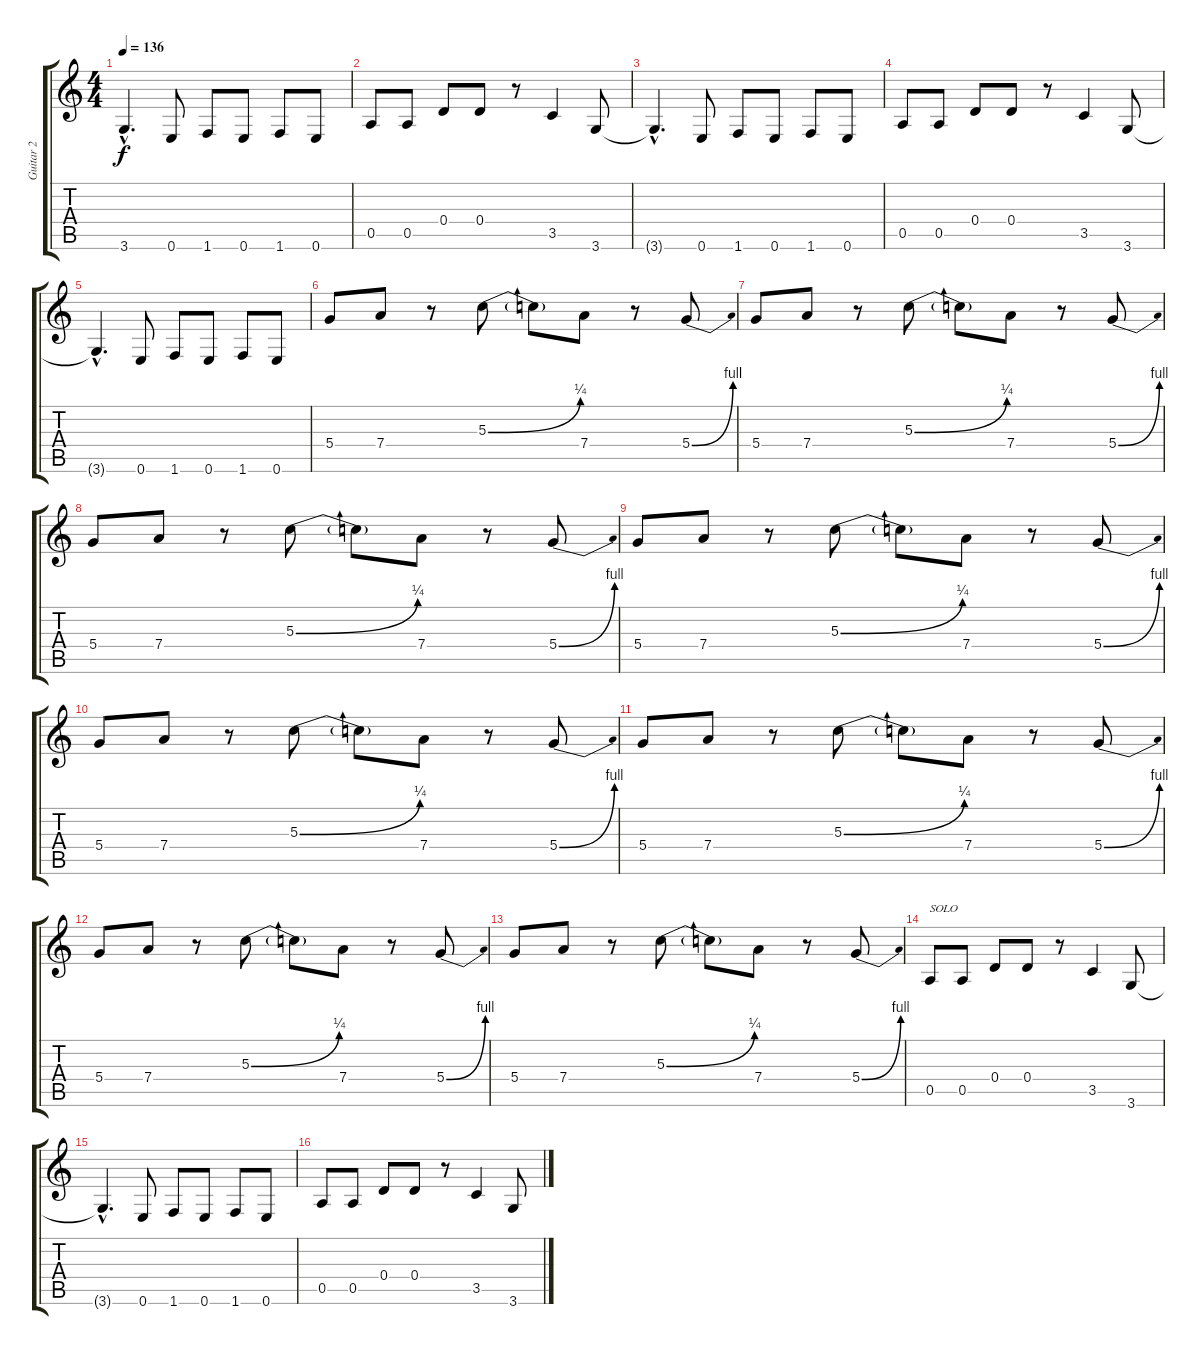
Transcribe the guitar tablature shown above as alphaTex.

\track ("Guitar 2" "Guitar 2") {instrument distortionguitar}
\staff {score tabs}
\tuning (E4 B3 G3 D3 A2 E2) {hide}
\ts (4 4)
\tempo 136
\clef g2
\ks c
3.6{hac t}.4{d dy f} 0.6.8 1.6.8 0.6.8 1.6.8 0.6.8 |
0.5.8 0.5.8 0.4.8 0.4.8 r.8 3.5.4 3.6.8 |
3.6{hac t}.4{d} 0.6.8 1.6.8 0.6.8 1.6.8 0.6.8 |
0.5.8 0.5.8 0.4.8 0.4.8 r.8 3.5.4 3.6.8 |
3.6{hac t}.4{d} 0.6.8 1.6.8 0.6.8 1.6.8 0.6.8 |
5.4.8 7.4.8 r.8 5.3{be (bend 0 0 60 1)}.8 5.3{t}.8 7.4.8 r.8 5.4{be (bend 0 0 60 4)}.8 |
5.4.8 7.4.8 r.8 5.3{be (bend 0 0 60 1)}.8 5.3{t}.8 7.4.8 r.8 5.4{be (bend 0 0 60 4)}.8 |
5.4.8 7.4.8 r.8 5.3{be (bend 0 0 60 1)}.8 5.3{t}.8 7.4.8 r.8 5.4{be (bend 0 0 60 4)}.8 |
5.4.8 7.4.8 r.8 5.3{be (bend 0 0 60 1)}.8 5.3{t}.8 7.4.8 r.8 5.4{be (bend 0 0 60 4)}.8 |
5.4.8 7.4.8 r.8 5.3{be (bend 0 0 60 1)}.8 5.3{t}.8 7.4.8 r.8 5.4{be (bend 0 0 60 4)}.8 |
5.4.8 7.4.8 r.8 5.3{be (bend 0 0 60 1)}.8 5.3{t}.8 7.4.8 r.8 5.4{be (bend 0 0 60 4)}.8 |
5.4.8 7.4.8 r.8 5.3{be (bend 0 0 60 1)}.8 5.3{t}.8 7.4.8 r.8 5.4{be (bend 0 0 60 4)}.8 |
5.4.8 7.4.8 r.8 5.3{be (bend 0 0 60 1)}.8 5.3{t}.8 7.4.8 r.8 5.4{be (bend 0 0 60 4)}.8 |
0.5.8{txt "SOLO"} 0.5.8 0.4.8 0.4.8 r.8 3.5.4 3.6.8 |
3.6{hac t}.4{d} 0.6.8 1.6.8 0.6.8 1.6.8 0.6.8 |
0.5.8 0.5.8 0.4.8 0.4.8 r.8 3.5.4 3.6.8
